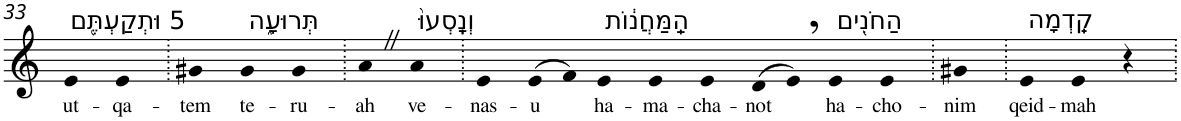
**kern	**text
*part1	*part1
*staff1	*staff1
*I"Piano	*
*I'Pno	*
!!LO:PB:g=z
*clefG2	*
*k[]	*
=33	=33
!LO:TX:a:t=5 וּתְקַעְתֶּ֖ם	!
!	!LO:LY:b
4e	ut-
!	!LO:LY:b
4e	-qa-
=34.	=34.
!	!LO:LY:b
4g#X	-tem
!LO:TX:a:t=תְּרוּעָ֑ה	!
!	!LO:LY:b
4g#	te-
!	!LO:LY:b
4g#	-ru-
=35.	=35.
!	!LO:LY:b
4aZ	-ah
!LO:TX:a:t=וְנָֽסְעוּ֙	!
!	!LO:LY:b
4a	ve-
=36.	=36.
!	!LO:LY:b
4e	-nas-
!	!LO:LY:b
(>8e	-u
8f)	.
!LO:TX:a:t=הַֽמַּחֲנ֔וֹת	!
!	!LO:LY:b
4e	ha-
!	!LO:LY:b
4e	-ma-
!	!LO:LY:b
4e	-cha-
!	!LO:LY:b
(>8d	-not
8e,)	.
!LO:TX:a:t=הַחֹנִ֖ים	!
!	!LO:LY:b
4e	ha-
!	!LO:LY:b
4e	-cho-
=37.	=37.
!	!LO:LY:b
4g#X	-nim
=38.	=38.
!LO:TX:a:t=קֵֽדְמָה	!
!	!LO:LY:b
4e	qeid-
!	!LO:LY:b
4e	-mah
4r	.
=.	=.
*-	*-
